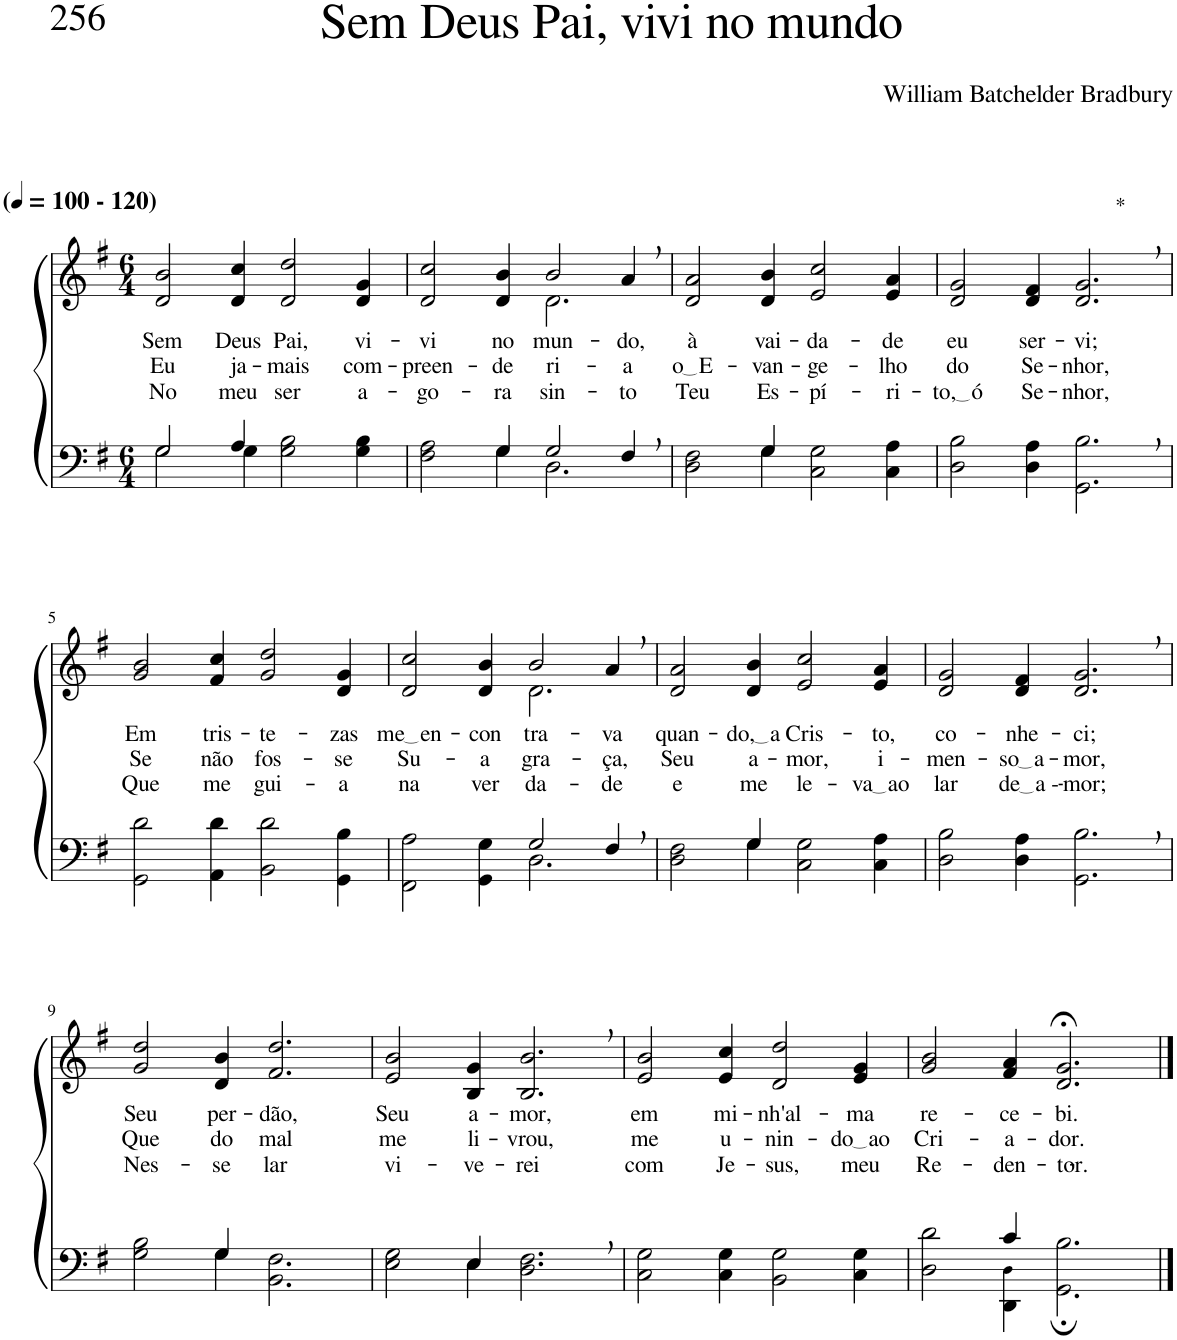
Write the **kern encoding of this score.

**kern	**kern	**text	**text	**text
*part2	*part1	*part1	*part1	*part1
*staff2	*staff1	*staff1	*staff1	*staff1
*I"Parte III e IV	*I"Parte I e II	*	*	*
*clefF4	*clefG2	*	*	*
*k[f#]	*k[f#]	*	*	*
*M6/4	*M6/4	*	*	*
*MM100	*MM100	*	*	*
=1	=1	=1	=1	=1
*^	*	*	*	*
!	!	!LO:TX:a:B:t=(	!	!	!
!	!	!LO:TX:a:B:t=- 120)	!	!	!
!	!	!	!LO:LY:b	!LO:LY:b	!LO:LY:b
2G\	2G/	2d/ 2b/	Sem	Eu	No
!	!	!	!LO:LY:b	!LO:LY:b	!LO:LY:b
4G\	4A/	4d/ 4cc/	Deus	ja-	meu
!	!	!	!LO:LY:b	!LO:LY:b	!LO:LY:b
2G\ 2B\	2.ryy	2d/ 2dd/	Pai,	-mais	ser
!	!	!	!LO:LY:b	!LO:LY:b	!LO:LY:b
4G\ 4B\	.	4d/ 4g/	vi-	com-	a-
=2	=2	=2	=2	=2	=2
!	!	!	!LO:LY:b	!LO:LY:b	!LO:LY:b
*	*	*^	*	*	*
2ryy	2F#\ 2A\	2d/ 2cc/	2.ryy	-vi	-preen-	-go-
!	!	!	!	!LO:LY:b	!LO:LY:b	!LO:LY:b
4G/	4G\	4d/ 4b/	.	no	-de-	-ra
!	!	!	!	!LO:LY:b	!LO:LY:b	!LO:LY:b
2G/	2.D\	2b/	2.d\	mun-	-ri-	sin-
!	!	!	!	!LO:LY:b	!LO:LY:b	!LO:LY:b
4F#,/	.	4a,/	.	-do,	-a	-to
*	*	*v	*v	*	*	*
=3	=3	=3	=3	=3	=3
!	!	!	!LO:LY:b	!LO:LY:b	!LO:LY:b
2ryy	2D\ 2F#\	2d/ 2a/	à	o E	Teu
!	!	!	!LO:LY:b	!LO:LY:b	!LO:LY:b
4G/	4G\	4d/ 4b/	vai-	-van-	Es-
!	!	!	!LO:LY:b	!LO:LY:b	!LO:LY:b
2.ryy	2C\ 2G\	2e/ 2cc/	-da-	-ge-	-pí-
!	!	!	!LO:LY:b	!LO:LY:b	!LO:LY:b
.	4C\ 4A\	4e/ 4a/	-de	-lho	-ri-
=4	=4	=4	=4	=4	=4
!	!	!	!LO:LY:b	!LO:LY:b	!LO:LY:b
*v	*v	*	*	*	*
2D\ 2B\	2d/ 2g/	eu	do	to, ó
!	!	!LO:LY:b	!LO:LY:b	!LO:LY:b
4D\ 4A\	4d/ 4f#/	ser-	Se-	Se-
!	!LO:TX:a:t=*	!	!	!
!	!	!LO:LY:b	!LO:LY:b	!LO:LY:b
2.GG\, 2.B\,	2.d/, 2.g/,	-vi;	-nhor,	-nhor,
!!LO:LB:g=z
=5	=5	=5	=5	=5
!	!	!LO:LY:b	!LO:LY:b	!LO:LY:b
2GG\ 2d\	2g/ 2b/	Em	Se	Que
!	!	!LO:LY:b	!LO:LY:b	!LO:LY:b
4AA\ 4d\	4f#/ 4cc/	tris-	não	me
!	!	!LO:LY:b	!LO:LY:b	!LO:LY:b
2BB\ 2d\	2g/ 2dd/	-te-	fos-	gui-
!	!	!LO:LY:b	!LO:LY:b	!LO:LY:b
4GG\ 4B\	4d/ 4g/	-zas	-se	-a
=6	=6	=6	=6	=6
*^	*	*	*	*
!	!	!	!LO:LY:b	!LO:LY:b	!LO:LY:b
*	*	*^	*	*	*
2.ryy	2FF#\ 2A\	2d/ 2cc/	2.ryy	me en	Su-	na
!	!	!	!	!LO:LY:b	!LO:LY:b	!LO:LY:b
.	4GG\ 4G\	4d/ 4b/	.	-con-	-a	ver-
!	!	!	!	!LO:LY:b	!LO:LY:b	!LO:LY:b
2G/	2.D\	2b/	2.d\	-tra-	gra-	-da-
!	!	!	!	!LO:LY:b	!LO:LY:b	!LO:LY:b
4F#,/	.	4a,/	.	-va	-ça,	-de
*	*	*v	*v	*	*	*
=7	=7	=7	=7	=7	=7
!	!	!	!LO:LY:b	!LO:LY:b	!LO:LY:b
2ryy	2D\ 2F#\	2d/ 2a/	quan-	Seu	e
!	!	!	!LO:LY:b	!LO:LY:b	!LO:LY:b
4G/	4G\	4d/ 4b/	do, a	a-	me
!	!	!	!LO:LY:b	!LO:LY:b	!LO:LY:b
2.ryy	2C\ 2G\	2e/ 2cc/	Cris-	-mor,	le-
!	!	!	!LO:LY:b	!LO:LY:b	!LO:LY:b
.	4C\ 4A\	4e/ 4a/	-to,	i-	va ao
=8	=8	=8	=8	=8	=8
!	!	!	!LO:LY:b	!LO:LY:b	!LO:LY:b
*v	*v	*	*	*	*
2D\ 2B\	2d/ 2g/	co-	-men-	lar
!	!	!LO:LY:b	!LO:LY:b	!LO:LY:b
4D\ 4A\	4d/ 4f#/	-nhe-	so a	de a -
!	!	!LO:LY:b	!LO:LY:b	!LO:LY:b
2.GG\, 2.B\,	2.d/, 2.g/,	-ci;	-mor,	-mor;
!!LO:LB:g=z
=9	=9	=9	=9	=9
*^	*	*	*	*
!	!	!	!LO:LY:b	!LO:LY:b	!LO:LY:b
2ryy	2G\ 2B\	2g/ 2dd/	Seu	Que	Nes-
!	!	!	!LO:LY:b	!LO:LY:b	!LO:LY:b
4G/	4G\	4d/ 4b/	per-	do	-se
!	!	!	!LO:LY:b	!LO:LY:b	!LO:LY:b
2.ryy	2.BB\ 2.F#\	2.f#/ 2.dd/	-dão,	mal	lar
=10	=10	=10	=10	=10	=10
!	!	!	!LO:LY:b	!LO:LY:b	!LO:LY:b
2E\ 2G\	2ryy	2e/ 2b/	Seu	me	vi-
!	!	!	!LO:LY:b	!LO:LY:b	!LO:LY:b
4E\	4E/	4B/ 4g/	a-	li-	-ve-
!	!	!	!LO:LY:b	!LO:LY:b	!LO:LY:b
2.D\, 2.F#\,	2.ryy	2.B/, 2.b/,	-mor,	-vrou,	-rei
=11	=11	=11	=11	=11	=11
!	!	!	!LO:LY:b	!LO:LY:b	!LO:LY:b
*v	*v	*	*	*	*
2C\ 2G\	2e/ 2b/	em	me	com
!	!	!LO:LY:b	!LO:LY:b	!LO:LY:b
4C\ 4G\	4e/ 4cc/	mi-	u-	Je-
!	!	!LO:LY:b	!LO:LY:b	!LO:LY:b
2BB\ 2G\	2d/ 2dd/	-nh'al-	-nin-	-sus,
!	!	!LO:LY:b	!LO:LY:b	!LO:LY:b
4C\ 4G\	4e/ 4g/	-ma	do ao	meu
=12	=12	=12	=12	=12
*^	*	*	*	*
!	!	!	!LO:LY:b	!LO:LY:b	!LO:LY:b
2ryy	2D\ 2d\	2g/ 2b/	re-	Cri-	Re-
!	!	!	!LO:LY:b	!LO:LY:b	!LO:LY:b
4c/	4DD\ 4D!\	4f#/ 4a/	-ce-	-a-	-den-
!	!	!	!LO:LY:b	!LO:LY:b	!LO:LY:b
2.ryy	2.GG\; 2.B\;	2.d/;< 2.g/;<	-bi.	-dor.	-tor.-
*v	*v	*	*	*	*
==	==	==	==	==
*-	*-	*-	*-	*-
